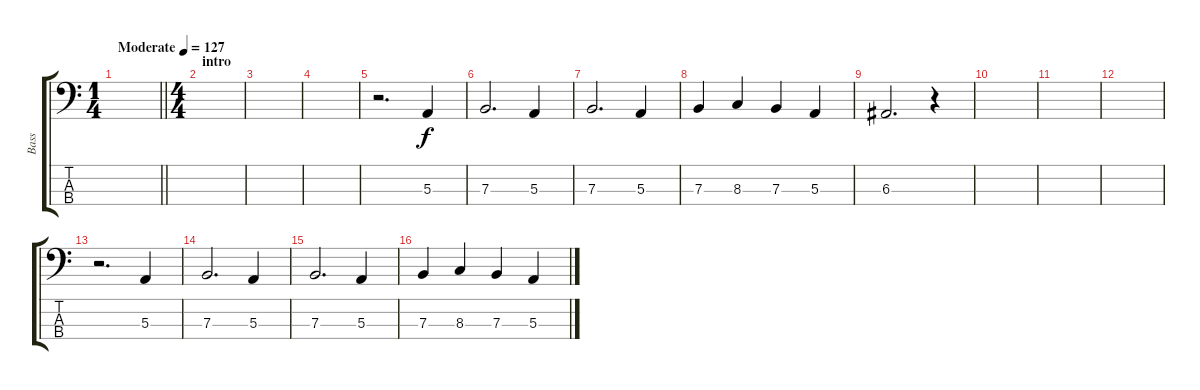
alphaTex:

\track ("Bass" "Bass") {instrument electricbassfinger}
\staff {score tabs}
\tuning (D2 A1 E1 B0) {hide}
\ts (1 4)
\tempo (127 "Moderate")
\clef f4
\barLineRight lightlight
\ks c
|
\ts (4 4)
\section ("" "intro")
|
|
|
r.2{d} 5.3.4 |
7.3.2{d} 5.3.4 |
7.3.2{d} 5.3.4 |
7.3.4 8.3.4 7.3.4 5.3.4 |
6.3.2{d} r.4 |
|
|
|
r.2{d} 5.3.4 |
7.3.2{d} 5.3.4 |
7.3.2{d} 5.3.4 |
7.3.4 8.3.4 7.3.4 5.3.4
